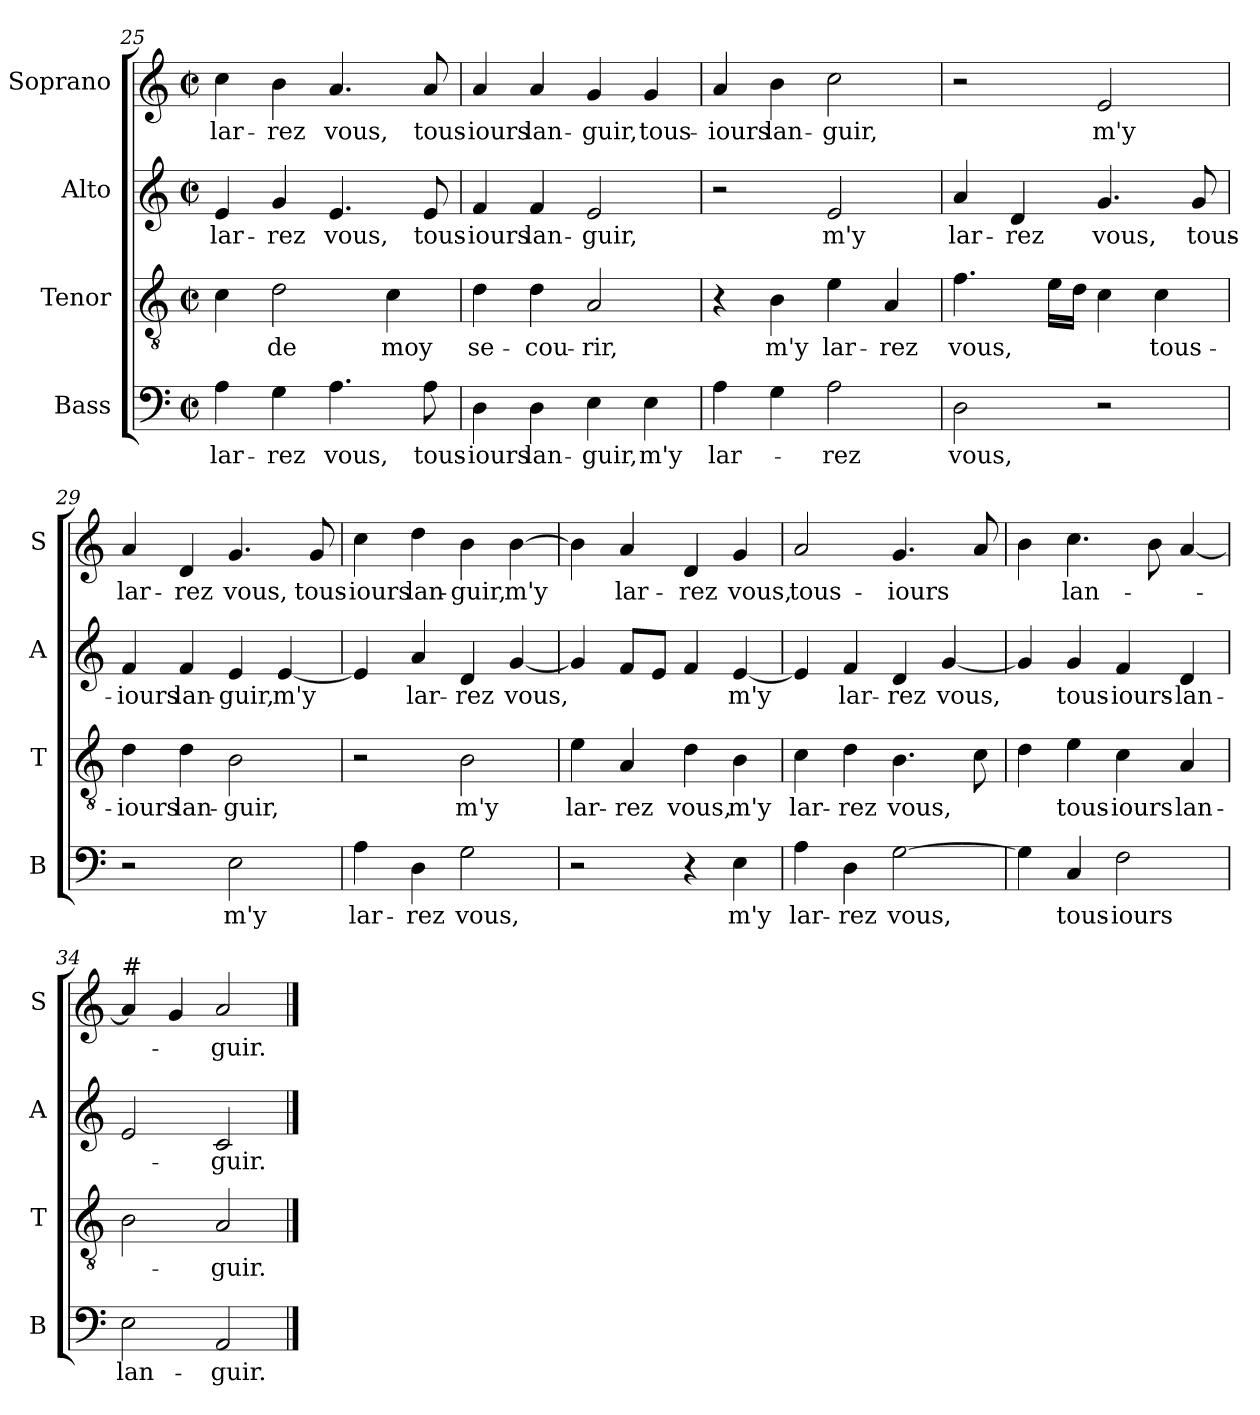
**kern	**text	**kern	**text	**kern	**text	**kern	**text
*part4	*part4	*part3	*part3	*part2	*part2	*part1	*part1
*staff4	*staff4	*staff3	*staff3	*staff2	*staff2	*staff1	*staff1
*I"Bass	*	*I"Tenor	*	*I"Alto	*	*I"Soprano	*
*I'B	*	*I'T	*	*I'A	*	*I'S	*
*clefF4	*	*clefGv2	*	*clefG2	*	*clefG2	*
*k[]	*	*k[]	*	*k[]	*	*k[]	*
*C:	*	*C:	*	*C:	*	*C:	*
*M2/2	*	*M2/2	*	*M2/2	*	*M2/2	*
*met(c|)	*	*met(c|)	*	*met(c|)	*	*met(c|)	*
=25	=25	=25	=25	=25	=25	=25	=25
!	!LO:LY:b	!	!	!	!LO:LY:b	!	!LO:LY:b
4A\	lar-	4c\	.	4e/	lar-	4cc\	lar-
!	!LO:LY:b	!	!LO:LY:b	!	!LO:LY:b	!	!LO:LY:b
4G\	-rez	2d\	de	4g/	-rez	4b\	-rez
!	!LO:LY:b	!	!	!	!LO:LY:b	!	!LO:LY:b
4.A\	vous,	.	.	4.e/	vous,	4.a/	vous,
!	!	!	!LO:LY:b	!	!	!	!
.	.	4c\	moy	.	.	.	.
!	!LO:LY:b	!	!	!	!LO:LY:b	!	!LO:LY:b
8A\	tous-	.	.	8e/	tous-	8a/	tous-
!!LO:PB:g=z
=26	=26	=26	=26	=26	=26	=26	=26
!	!LO:LY:b	!	!LO:LY:b	!	!LO:LY:b	!	!LO:LY:b
4D\	-iours	4d\	se-	4f/	-iours	4a/	-iours
!	!LO:LY:b	!	!LO:LY:b	!	!LO:LY:b	!	!LO:LY:b
4D\	lan-	4d\	-cou-	4f/	lan-	4a/	lan-
!	!LO:LY:b	!	!LO:LY:b	!	!LO:LY:b	!	!LO:LY:b
4E\	-guir,	2A/	-rir,	2e/	-guir,	4g/	-guir,
!	!LO:LY:b	!	!	!	!	!	!LO:LY:b
4E\	m'y	.	.	.	.	4g/	tous-
=27	=27	=27	=27	=27	=27	=27	=27
!	!LO:LY:b	!	!	!	!	!	!LO:LY:b
4A\	lar-	4r	.	2r	.	4a/	-iours
!	!	!	!LO:LY:b	!	!	!	!LO:LY:b
4G\	.	4B\	m'y	.	.	4b\	lan-
!	!LO:LY:b	!	!LO:LY:b	!	!LO:LY:b	!	!LO:LY:b
2A\	-rez	4e\	lar-	2e/	m'y	2cc\	-guir,
!	!	!	!LO:LY:b	!	!	!	!
.	.	4A/	-rez	.	.	.	.
=28	=28	=28	=28	=28	=28	=28	=28
!	!LO:LY:b	!	!LO:LY:b	!	!LO:LY:b	!	!
2D\	vous,	4.f\	vous,	4a/	lar-	2r	.
!	!	!	!	!	!LO:LY:b	!	!
.	.	.	.	4d/	-rez	.	.
.	.	16e\LL	.	.	.	.	.
.	.	16d\JJ	.	.	.	.	.
!	!	!	!	!	!LO:LY:b	!	!LO:LY:b
2r	.	4c\	.	4.g/	vous,	2e/	m'y
!	!	!	!LO:LY:b	!	!	!	!
.	.	4c\	tous-	.	.	.	.
!	!	!	!	!	!LO:LY:b	!	!
.	.	.	.	8g/	tous-	.	.
=29	=29	=29	=29	=29	=29	=29	=29
!	!	!	!LO:LY:b	!	!LO:LY:b	!	!LO:LY:b
2r	.	4d\	-iours	4f/	-iours	4a/	lar-
!	!	!	!LO:LY:b	!	!LO:LY:b	!	!LO:LY:b
.	.	4d\	lan-	4f/	lan-	4d/	-rez
!	!LO:LY:b	!	!LO:LY:b	!	!LO:LY:b	!	!LO:LY:b
2E\	m'y	2B\	-guir,	4e/	-guir,	4.g/	vous,
!	!	!	!	!	!LO:LY:b	!	!
.	.	.	.	[4e/	m'y	.	.
!	!	!	!	!	!	!	!LO:LY:b
.	.	.	.	.	.	8g/	tous-
=30	=30	=30	=30	=30	=30	=30	=30
!	!LO:LY:b	!	!	!	!	!	!LO:LY:b
4A\	lar-	2r	.	4e/]	.	4cc\	-iours
!	!LO:LY:b	!	!	!	!LO:LY:b	!	!LO:LY:b
4D\	-rez	.	.	4a/	lar-	4dd\	lan-
!	!LO:LY:b	!	!LO:LY:b	!	!LO:LY:b	!	!LO:LY:b
2G\	vous,	2B\	m'y	4d/	-rez	4b\	-guir,
!	!	!	!	!	!LO:LY:b	!	!LO:LY:b
.	.	.	.	[4g/	vous,	[4b\	m'y
!!LO:LB:g=z
=31	=31	=31	=31	=31	=31	=31	=31
!	!	!	!LO:LY:b	!	!	!	!
2r	.	4e\	lar-	4g/]	.	4b\]	.
!	!	!	!LO:LY:b	!	!	!	!LO:LY:b
.	.	4A/	-rez	8f/L	.	4a/	lar-
.	.	.	.	8e/J	.	.	.
!	!	!	!LO:LY:b	!	!	!	!LO:LY:b
4r	.	4d\	vous,	4f/	.	4d/	-rez
!	!LO:LY:b	!	!LO:LY:b	!	!LO:LY:b	!	!LO:LY:b
4E\	m'y	4B\	m'y	[4e/	m'y	4g/	vous,
=32	=32	=32	=32	=32	=32	=32	=32
!	!LO:LY:b	!	!LO:LY:b	!	!	!	!LO:LY:b
4A\	lar-	4c\	lar-	4e/]	.	2a/	tous-
!	!LO:LY:b	!	!LO:LY:b	!	!LO:LY:b	!	!
4D\	-rez	4d\	-rez	4f/	lar-	.	.
!	!LO:LY:b	!	!LO:LY:b	!	!LO:LY:b	!	!LO:LY:b
[2G\	vous,	4.B\	vous,	4d/	-rez	4.g/	-iours
!	!	!	!	!	!LO:LY:b	!	!
.	.	.	.	[4g/	vous,	.	.
.	.	8c\	.	.	.	8a/	.
=33	=33	=33	=33	=33	=33	=33	=33
4G\]	.	4d\	.	4g/]	.	4b\	.
!	!LO:LY:b	!	!LO:LY:b	!	!LO:LY:b	!	!LO:LY:b
4C/	tous-	4e\	tous-	4g/	tous-	4.cc\	lan-
!	!LO:LY:b	!	!LO:LY:b	!	!LO:LY:b	!	!
2F\	-iours	4c\	-iours	4f/	-iours-	.	.
.	.	.	.	.	.	8b\	.
!	!	!	!LO:LY:b	!	!LO:LY:b	!	!
.	.	4A/	lan-	4d/	-lan-	[4a/	.
=34	=34	=34	=34	=34	=34	=34	=34
!	!	!	!	!	!	!LO:TX:a:t=#	!
!	!LO:LY:b	!	!	!	!	!	!
2E\	lan-	2B\	.	2e/	.	4a/]	.
.	.	.	.	.	.	4g/	.
!	!LO:LY:b	!	!LO:LY:b	!	!LO:LY:b	!	!LO:LY:b
2AA/	-guir.	2A/	-guir.	2c/	-guir.	2a/	-guir.
==	==	==	==	==	==	==	==
*-	*-	*-	*-	*-	*-	*-	*-
